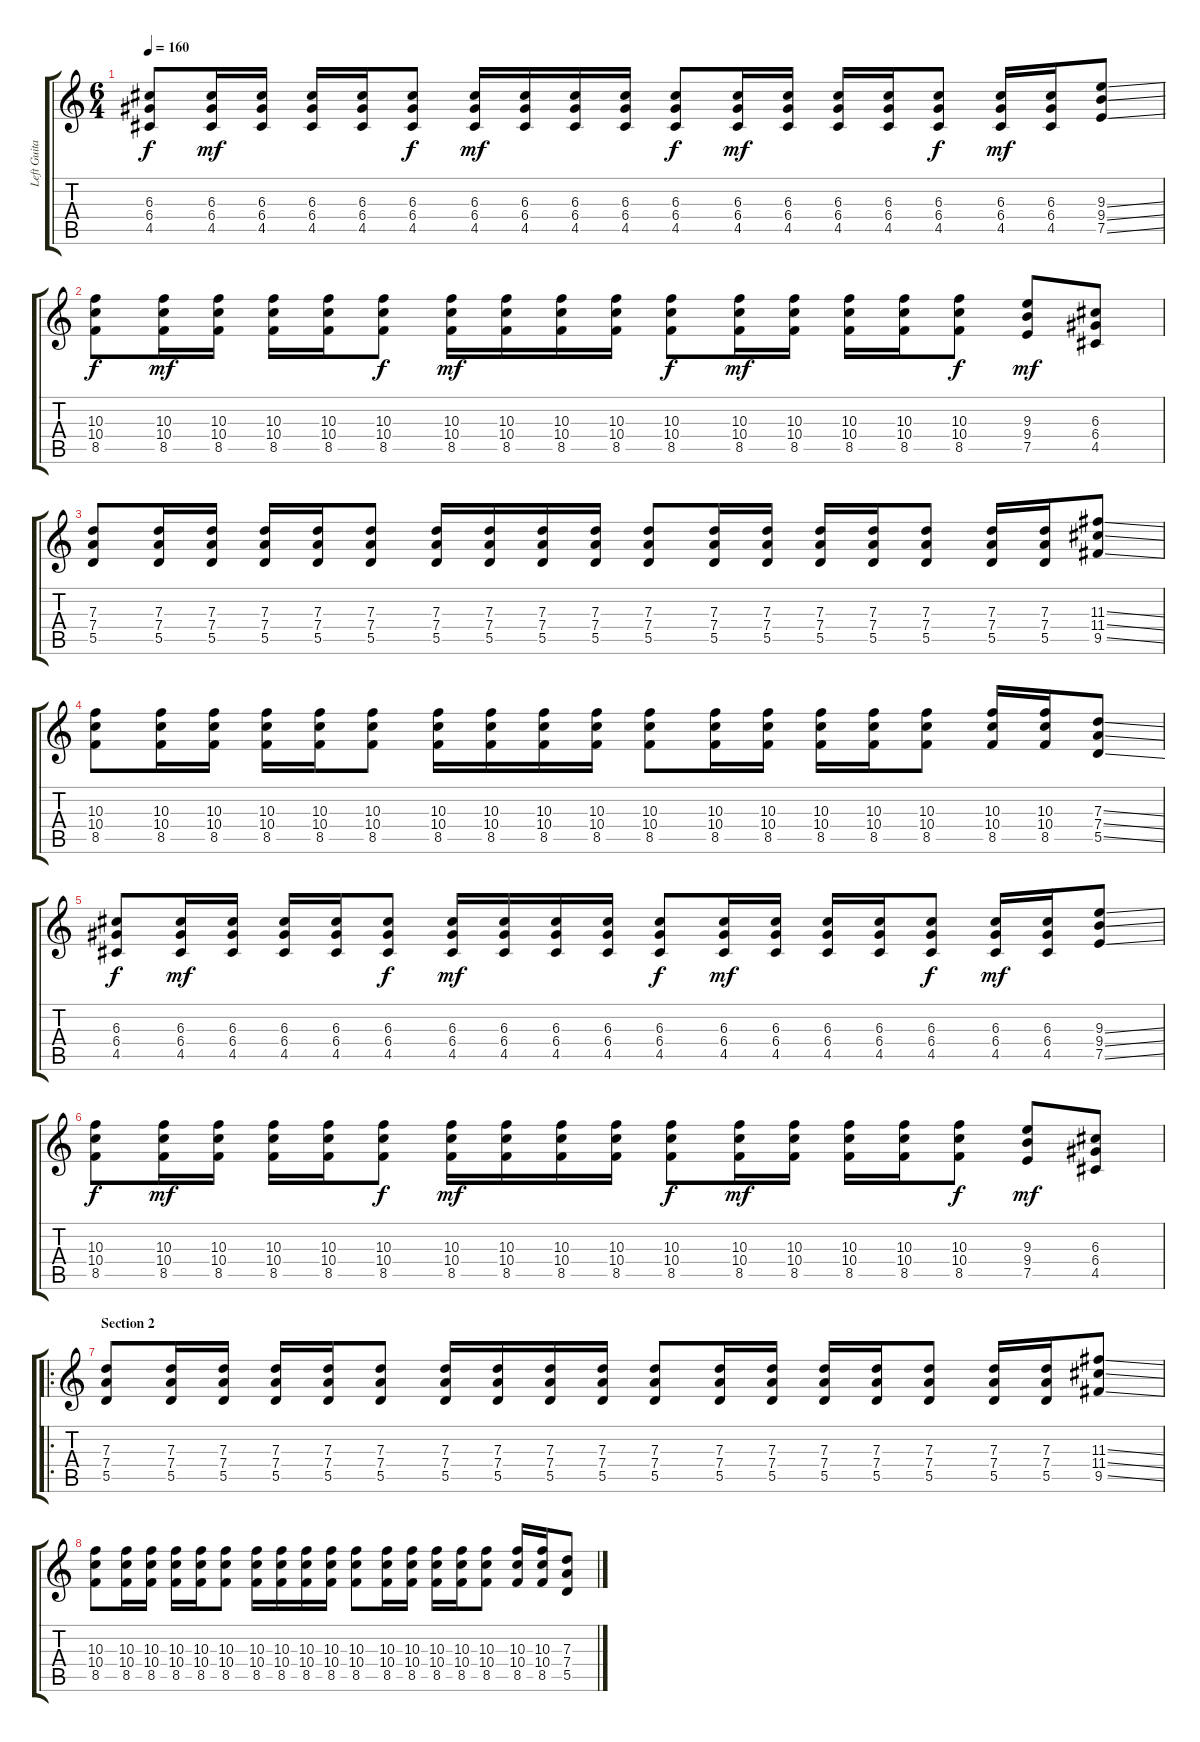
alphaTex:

\track ("Left Guitar" "Left Guita") {instrument distortionguitar}
\staff {score tabs}
\tuning (E4 B3 G3 D3 A2 E2) {hide}
\ts (6 4)
\tempo 160
\clef g2
\ks c
(6.3 6.4 4.5).8{dy f} (6.3 6.4 4.5).16{dy mf} (6.3 6.4 4.5).16 (6.3 6.4 4.5).16 (6.3 6.4 4.5).16 (6.3 6.4 4.5).8{dy f} (6.3 6.4 4.5).16{dy mf} (6.3 6.4 4.5).16 (6.3 6.4 4.5).16 (6.3 6.4 4.5).16 (6.3 6.4 4.5).8{dy f} (6.3 6.4 4.5).16{dy mf} (6.3 6.4 4.5).16 (6.3 6.4 4.5).16 (6.3 6.4 4.5).16 (6.3 6.4 4.5).8{dy f} (6.3 6.4 4.5).16{dy mf} (6.3 6.4 4.5).16 (9.3{ss} 9.4{ss} 7.5{ss}).8 |
(10.3 10.4 8.5).8{dy f} (10.3 10.4 8.5).16{dy mf} (10.3 10.4 8.5).16 (10.3 10.4 8.5).16 (10.3 10.4 8.5).16 (10.3 10.4 8.5).8{dy f} (10.3 10.4 8.5).16{dy mf} (10.3 10.4 8.5).16 (10.3 10.4 8.5).16 (10.3 10.4 8.5).16 (10.3 10.4 8.5).8{dy f} (10.3 10.4 8.5).16{dy mf} (10.3 10.4 8.5).16 (10.3 10.4 8.5).16 (10.3 10.4 8.5).16 (10.3 10.4 8.5).8{dy f} (9.3 9.4 7.5).8{dy mf} (6.3 6.4 4.5).8 |
(7.3 7.4 5.5).8 (7.3 7.4 5.5).16 (7.3 7.4 5.5).16 (7.3 7.4 5.5).16 (7.3 7.4 5.5).16 (7.3 7.4 5.5).8 (7.3 7.4 5.5).16 (7.3 7.4 5.5).16 (7.3 7.4 5.5).16 (7.3 7.4 5.5).16 (7.3 7.4 5.5).8 (7.3 7.4 5.5).16 (7.3 7.4 5.5).16 (7.3 7.4 5.5).16 (7.3 7.4 5.5).16 (7.3 7.4 5.5).8 (7.3 7.4 5.5).16 (7.3 7.4 5.5).16 (11.3{ss} 11.4{ss} 9.5{ss}).8 |
(10.3 10.4 8.5).8 (10.3 10.4 8.5).16 (10.3 10.4 8.5).16 (10.3 10.4 8.5).16 (10.3 10.4 8.5).16 (10.3 10.4 8.5).8 (10.3 10.4 8.5).16 (10.3 10.4 8.5).16 (10.3 10.4 8.5).16 (10.3 10.4 8.5).16 (10.3 10.4 8.5).8 (10.3 10.4 8.5).16 (10.3 10.4 8.5).16 (10.3 10.4 8.5).16 (10.3 10.4 8.5).16 (10.3 10.4 8.5).8 (10.3 10.4 8.5).16 (10.3 10.4 8.5).16 (7.3{ss} 7.4{ss} 5.5{ss}).8 |
(6.3 6.4 4.5).8{dy f} (6.3 6.4 4.5).16{dy mf} (6.3 6.4 4.5).16 (6.3 6.4 4.5).16 (6.3 6.4 4.5).16 (6.3 6.4 4.5).8{dy f} (6.3 6.4 4.5).16{dy mf} (6.3 6.4 4.5).16 (6.3 6.4 4.5).16 (6.3 6.4 4.5).16 (6.3 6.4 4.5).8{dy f} (6.3 6.4 4.5).16{dy mf} (6.3 6.4 4.5).16 (6.3 6.4 4.5).16 (6.3 6.4 4.5).16 (6.3 6.4 4.5).8{dy f} (6.3 6.4 4.5).16{dy mf} (6.3 6.4 4.5).16 (9.3{ss} 9.4{ss} 7.5{ss}).8 |
(10.3 10.4 8.5).8{dy f} (10.3 10.4 8.5).16{dy mf} (10.3 10.4 8.5).16 (10.3 10.4 8.5).16 (10.3 10.4 8.5).16 (10.3 10.4 8.5).8{dy f} (10.3 10.4 8.5).16{dy mf} (10.3 10.4 8.5).16 (10.3 10.4 8.5).16 (10.3 10.4 8.5).16 (10.3 10.4 8.5).8{dy f} (10.3 10.4 8.5).16{dy mf} (10.3 10.4 8.5).16 (10.3 10.4 8.5).16 (10.3 10.4 8.5).16 (10.3 10.4 8.5).8{dy f} (9.3 9.4 7.5).8{dy mf} (6.3 6.4 4.5).8 |
\ro
\section ("" "Section 2")
(7.3 7.4 5.5).8 (7.3 7.4 5.5).16 (7.3 7.4 5.5).16 (7.3 7.4 5.5).16 (7.3 7.4 5.5).16 (7.3 7.4 5.5).8 (7.3 7.4 5.5).16 (7.3 7.4 5.5).16 (7.3 7.4 5.5).16 (7.3 7.4 5.5).16 (7.3 7.4 5.5).8 (7.3 7.4 5.5).16 (7.3 7.4 5.5).16 (7.3 7.4 5.5).16 (7.3 7.4 5.5).16 (7.3 7.4 5.5).8 (7.3 7.4 5.5).16 (7.3 7.4 5.5).16 (11.3{ss} 11.4{ss} 9.5{ss}).8 |
(10.3 10.4 8.5).8 (10.3 10.4 8.5).16 (10.3 10.4 8.5).16 (10.3 10.4 8.5).16 (10.3 10.4 8.5).16 (10.3 10.4 8.5).8 (10.3 10.4 8.5).16 (10.3 10.4 8.5).16 (10.3 10.4 8.5).16 (10.3 10.4 8.5).16 (10.3 10.4 8.5).8 (10.3 10.4 8.5).16 (10.3 10.4 8.5).16 (10.3 10.4 8.5).16 (10.3 10.4 8.5).16 (10.3 10.4 8.5).8 (10.3 10.4 8.5).16 (10.3 10.4 8.5).16 (7.3{ss} 7.4{ss} 5.5{ss}).8
